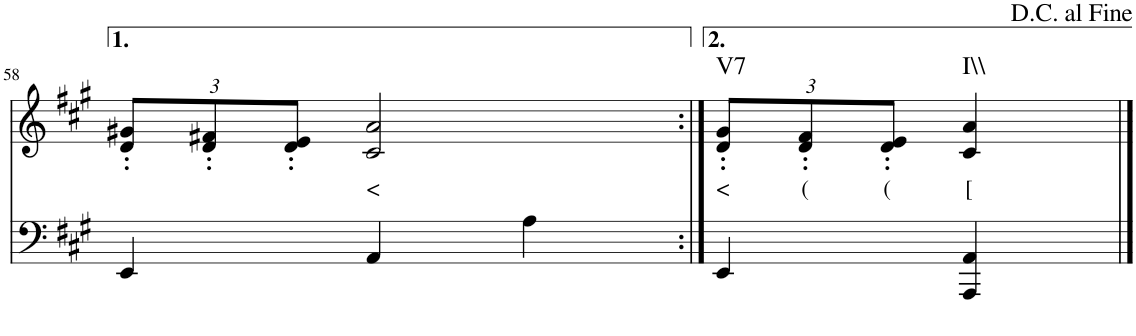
**kern	**kern	**text	**harte
*part2	*part1	*part1	*part1
*staff2	*staff1	*staff1	*
*I"piano	*I"piano	*	*
*I'Pno	*I'Pno	*	*
!!LO:PB:g=z
*clefF4	*clefG2	*	*
*k[f#c#g#]	*k[f#c#g#]	*	*
*M3/4	*M3/4	*	*
*	*Xbrackettup	*	*
=58	=58	=58	=58
4EE/	12d/' 12g#X/'L	.	.
.	12d/' 12f#X/'	.	.
.	12d/' 12e/'J	.	.
!	!	!LO:LY:b	!
4AA/	2c#/ 2a/	<	.
4A\	.	.	.
=58:|!	=58:|!	=58:|!	=58:|!
!	!	!LO:LY:b	!LO:H:kt=V7
4EE/	12d/' 12g#/'L	<	N
!	!	!LO:LY:b	!
.	12d/' 12f#/'	(	.
!	!	!LO:LY:b	!
.	12d/' 12e/'J	(	.
!	!	!LO:LY:b	!LO:H:kt=I\\
4AAA/ 4AA/	4c#/ 4a/	[	N
==	==	==	==
*-	*-	*-	*-
